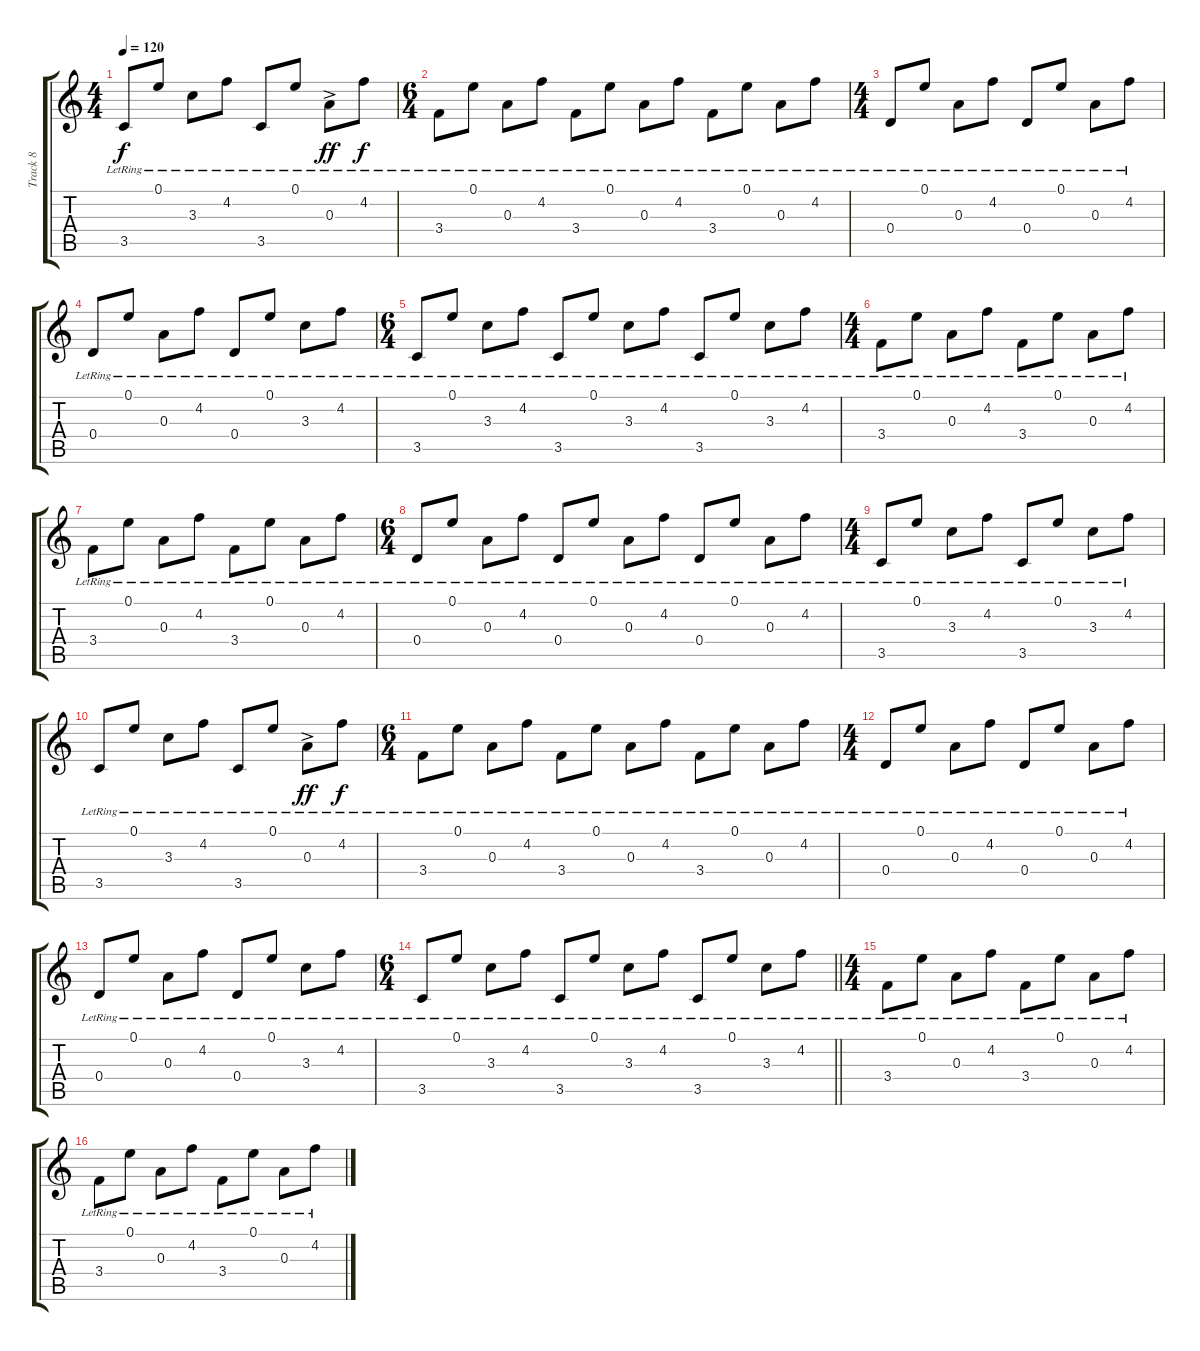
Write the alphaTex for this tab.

\track ("Track 8" "Track 8") {instrument electricguitarjazz}
\staff {score tabs}
\tuning (E4 Db4 A3 D3 A2 D2) {hide}
\ts (4 4)
\tempo 120
\clef g2
\ks c
3.5{lr}.8{dy f} 0.1{lr}.8 3.3{lr}.8 4.2{lr}.8 3.5{lr}.8 0.1{lr}.8 0.3{ac lr}.8{dy ff} 4.2{lr}.8{dy f} |
\ts (6 4)
3.4{lr}.8 0.1{lr}.8 0.3{lr}.8 4.2{lr}.8 3.4{lr}.8 0.1{lr}.8 0.3{lr}.8 4.2{lr}.8 3.4{lr}.8 0.1{lr}.8 0.3{lr}.8 4.2{lr}.8 |
\ts (4 4)
0.4{lr}.8 0.1{lr}.8 0.3{lr}.8 4.2{lr}.8 0.4{lr}.8 0.1{lr}.8 0.3{lr}.8 4.2{lr}.8 |
0.4{lr}.8 0.1{lr}.8 0.3{lr}.8 4.2{lr}.8 0.4{lr}.8 0.1{lr}.8 3.3{lr}.8 4.2{lr}.8 |
\ts (6 4)
3.5{lr}.8 0.1{lr}.8 3.3{lr}.8 4.2{lr}.8 3.5{lr}.8 0.1{lr}.8 3.3{lr}.8 4.2{lr}.8 3.5{lr}.8 0.1{lr}.8 3.3{lr}.8 4.2{lr}.8 |
\ts (4 4)
3.4{lr}.8 0.1{lr}.8 0.3{lr}.8 4.2{lr}.8 3.4{lr}.8 0.1{lr}.8 0.3{lr}.8 4.2{lr}.8 |
3.4{lr}.8 0.1{lr}.8 0.3{lr}.8 4.2{lr}.8 3.4{lr}.8 0.1{lr}.8 0.3{lr}.8 4.2{lr}.8 |
\ts (6 4)
0.4{lr}.8 0.1{lr}.8 0.3{lr}.8 4.2{lr}.8 0.4{lr}.8 0.1{lr}.8 0.3{lr}.8 4.2{lr}.8 0.4{lr}.8 0.1{lr}.8 0.3{lr}.8 4.2{lr}.8 |
\ts (4 4)
3.5{lr}.8 0.1{lr}.8 3.3{lr}.8 4.2{lr}.8 3.5{lr}.8 0.1{lr}.8 3.3{lr}.8 4.2{lr}.8 |
3.5{lr}.8 0.1{lr}.8 3.3{lr}.8 4.2{lr}.8 3.5{lr}.8 0.1{lr}.8 0.3{ac lr}.8{dy ff} 4.2{lr}.8{dy f} |
\ts (6 4)
3.4{lr}.8 0.1{lr}.8 0.3{lr}.8 4.2{lr}.8 3.4{lr}.8 0.1{lr}.8 0.3{lr}.8 4.2{lr}.8 3.4{lr}.8 0.1{lr}.8 0.3{lr}.8 4.2{lr}.8 |
\ts (4 4)
0.4{lr}.8 0.1{lr}.8 0.3{lr}.8 4.2{lr}.8 0.4{lr}.8 0.1{lr}.8 0.3{lr}.8 4.2{lr}.8 |
0.4{lr}.8 0.1{lr}.8 0.3{lr}.8 4.2{lr}.8 0.4{lr}.8 0.1{lr}.8 3.3{lr}.8 4.2{lr}.8 |
\ts (6 4)
\barLineRight lightlight
3.5{lr}.8 0.1{lr}.8 3.3{lr}.8 4.2{lr}.8 3.5{lr}.8 0.1{lr}.8 3.3{lr}.8 4.2{lr}.8 3.5{lr}.8 0.1{lr}.8 3.3{lr}.8 4.2{lr}.8 |
\ts (4 4)
3.4{lr}.8 0.1{lr}.8 0.3{lr}.8 4.2{lr}.8 3.4{lr}.8 0.1{lr}.8 0.3{lr}.8 4.2{lr}.8 |
3.4{lr}.8 0.1{lr}.8 0.3{lr}.8 4.2{lr}.8 3.4{lr}.8 0.1{lr}.8 0.3{lr}.8 4.2{lr}.8
